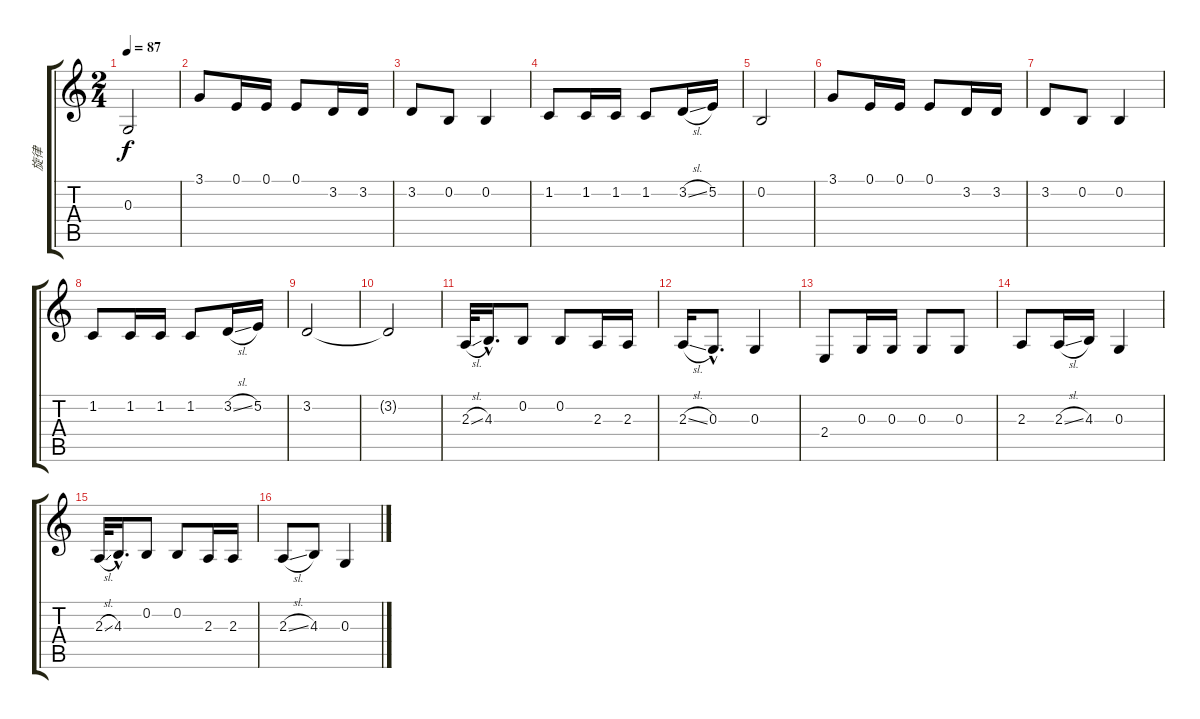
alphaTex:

\track ("旋律" "旋律") {instrument trumpet}
\staff {score tabs}
\tuning (E4 B3 G3 D3 A2 E2) {hide}
\ts (2 4)
\tempo 87
\clef g2
\ks c
0.3.2{dy f} |
3.1.8 0.1.16 0.1.16 0.1.8 3.2.16 3.2.16 |
3.2.8 0.2.8 0.2.4 |
1.2.8 1.2.16 1.2.16 1.2.8 3.2{sl}.16 5.2.16 |
0.2.2 |
3.1.8 0.1.16 0.1.16 0.1.8 3.2.16 3.2.16 |
3.2.8 0.2.8 0.2.4 |
1.2.8 1.2.16 1.2.16 1.2.8 3.2{sl}.16 5.2.16 |
3.2.2 |
3.2{t}.2 |
2.3{sl}.32 4.3{hac}.16{d} 0.2.8 0.2.8 2.3.16 2.3.16 |
2.3{sl}.16 0.3{hac}.8{d} 0.3.4 |
2.4.8 0.3.16 0.3.16 0.3.8 0.3.8 |
2.3.8 2.3{sl}.16 4.3.16 0.3.4 |
2.3{sl}.32 4.3{hac}.16{d} 0.2.8 0.2.8 2.3.16 2.3.16 |
2.3{sl}.8 4.3.8 0.3.4
